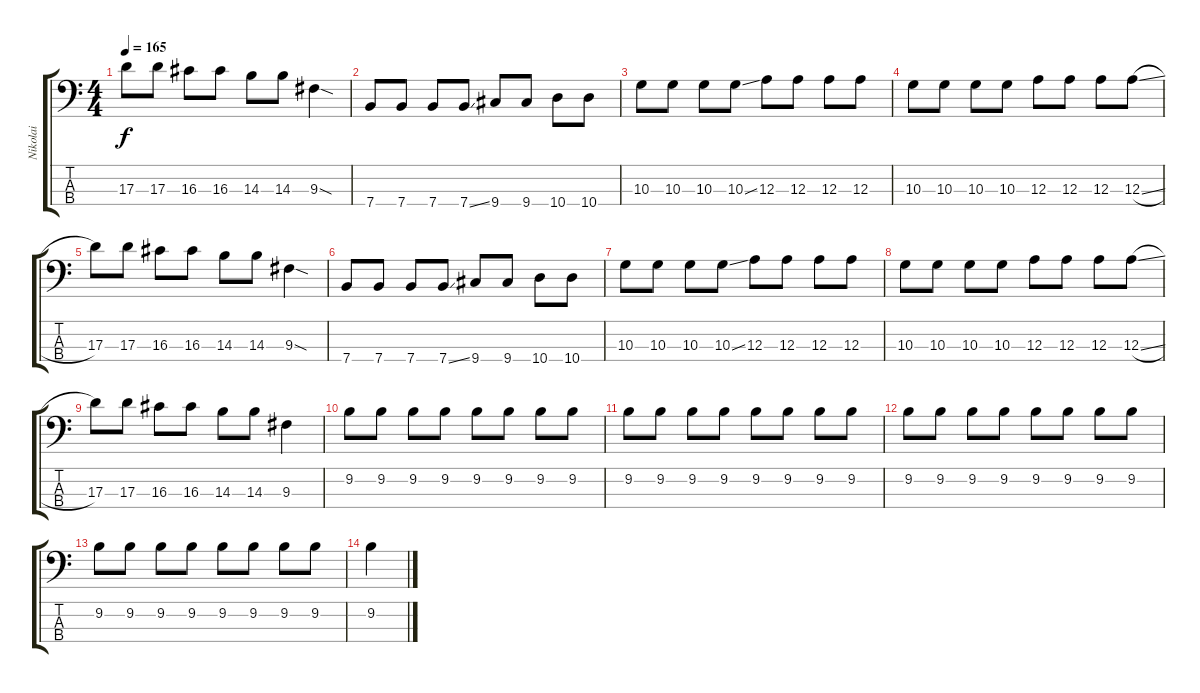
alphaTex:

\track ("Nikolai" "Nikolai") {instrument electricbasspick}
\staff {score tabs}
\tuning (G2 D2 A1 E1) {hide}
\ts (4 4)
\tempo 165
\clef f4
\ks c
17.3.8{dy f} 17.3.8 16.3.8 16.3.8 14.3.8 14.3.8 9.3{sod}.4 |
7.4.8 7.4.8 7.4.8 7.4{ss}.8 9.4.8 9.4.8 10.4.8 10.4.8 |
10.3.8 10.3.8 10.3.8 10.3{ss}.8 12.3.8 12.3.8 12.3.8 12.3.8 |
10.3.8 10.3.8 10.3.8 10.3.8 12.3.8 12.3.8 12.3.8 12.3{sl}.8 |
17.3.8 17.3.8 16.3.8 16.3.8 14.3.8 14.3.8 9.3{sod}.4 |
7.4.8 7.4.8 7.4.8 7.4{ss}.8 9.4.8 9.4.8 10.4.8 10.4.8 |
10.3.8 10.3.8 10.3.8 10.3{ss}.8 12.3.8 12.3.8 12.3.8 12.3.8 |
10.3.8 10.3.8 10.3.8 10.3.8 12.3.8 12.3.8 12.3.8 12.3{sl}.8 |
17.3.8 17.3.8 16.3.8 16.3.8 14.3.8 14.3.8 9.3.4 |
9.2.8 9.2.8 9.2.8 9.2.8 9.2.8 9.2.8 9.2.8 9.2.8 |
9.2.8 9.2.8 9.2.8 9.2.8 9.2.8 9.2.8 9.2.8 9.2.8 |
9.2.8 9.2.8 9.2.8 9.2.8 9.2.8 9.2.8 9.2.8 9.2.8 |
9.2.8 9.2.8 9.2.8 9.2.8 9.2.8 9.2.8 9.2.8 9.2.8 |
9.2.4
